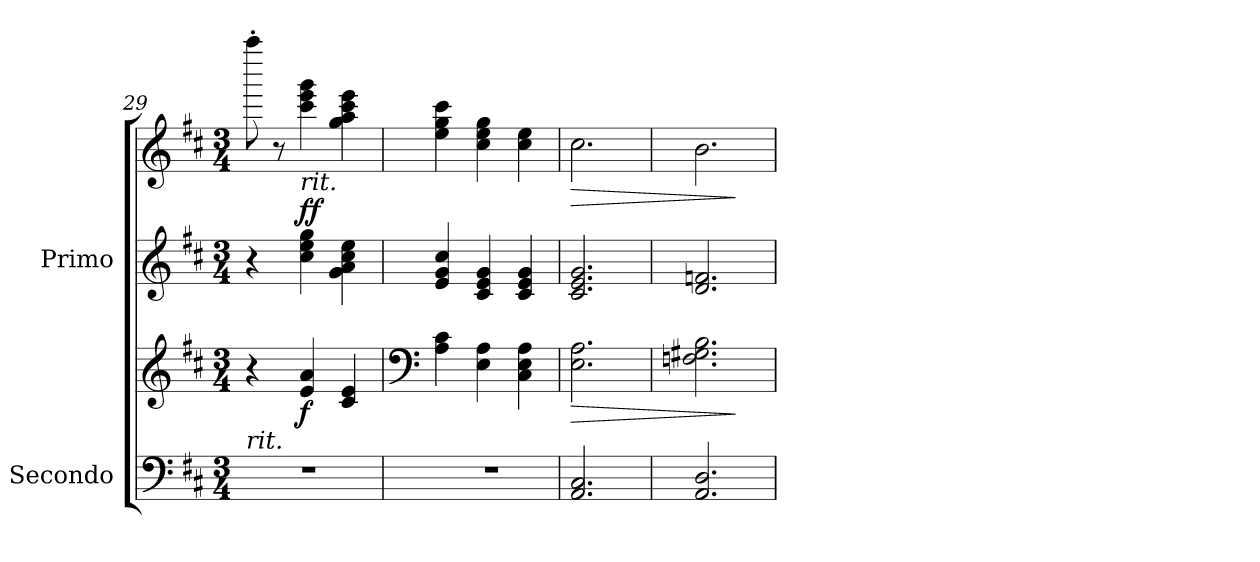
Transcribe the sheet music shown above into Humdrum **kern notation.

**kern	**kern	**dynam	**kern	**kern	**dynam
*part2	*part2	*part2	*part1	*part1	*part1
*staff4	*staff3	*staff3/4	*staff2	*staff1	*staff1/2
*I"Secondo	*	*	*I"Primo	*	*
*I'Sec.	*	*	*I'Pri.	*	*
!!LO:LB:g=z
*clefF4	*clefG2	*	*clefG2	*clefG2	*
*k[f#c#]	*k[f#c#]	*	*k[f#c#]	*k[f#c#]	*
*M3/4	*M3/4	*	*M3/4	*M3/4	*
=29	=29	=29	=29	=29	=29
!LO:TX:a:i:t=rit.	!	!	!	!	!
2.r	4r	.	4r	8aaaa'\	.
.	.	.	.	8r	.
!	!	!	!	!LO:TX:b:i:t=rit.	!
!	!	!LO:DY:b	!	!	!LO:DY:a=2
.	4e/ 4a/	f	4cc#\ 4ee\ 4gg\	4ccc#\ 4eee\ 4ggg\	ff
.	4c#/ 4e/	.	4g\ 4a\ 4cc#\ 4ee\	4gg\ 4aa\ 4ccc#\ 4eee\	.
=30	=30	=30	=30	=30	=30
*	*clefF4	*	*	*	*
2.r	4A\ 4c#\	.	4e/ 4g/ 4cc#/	4ee\ 4gg\ 4ccc#\	.
*	*	*	*	*MM108	*
.	4E\ 4A\	.	4c#/ 4e/ 4g/	4cc#\ 4ee\ 4gg\	.
.	4C#\ 4E\ 4A\	.	4c#/ 4e/ 4g/	4cc#\ 4ee\	.
=31	=31	=31	=31	=31	=31
*	*	*	*	*MM96	*
!	!	!LO:HP:b	!	!	!LO:HP:b
2.AA/ 2.C#/	2.E\ 2.A\	>	2.c#/ 2.e/ 2.g/	2.cc#\	>
=32	=32	=32	=32	=32	=32
2.AA/ 2.D/	2.Fn\ 2.G#X\ 2.B\	.	2.d/ 2.fn/	2.b\	.
.	.	]	.	.	]
=	=	=	=	=	=
*-	*-	*-	*-	*-	*-
